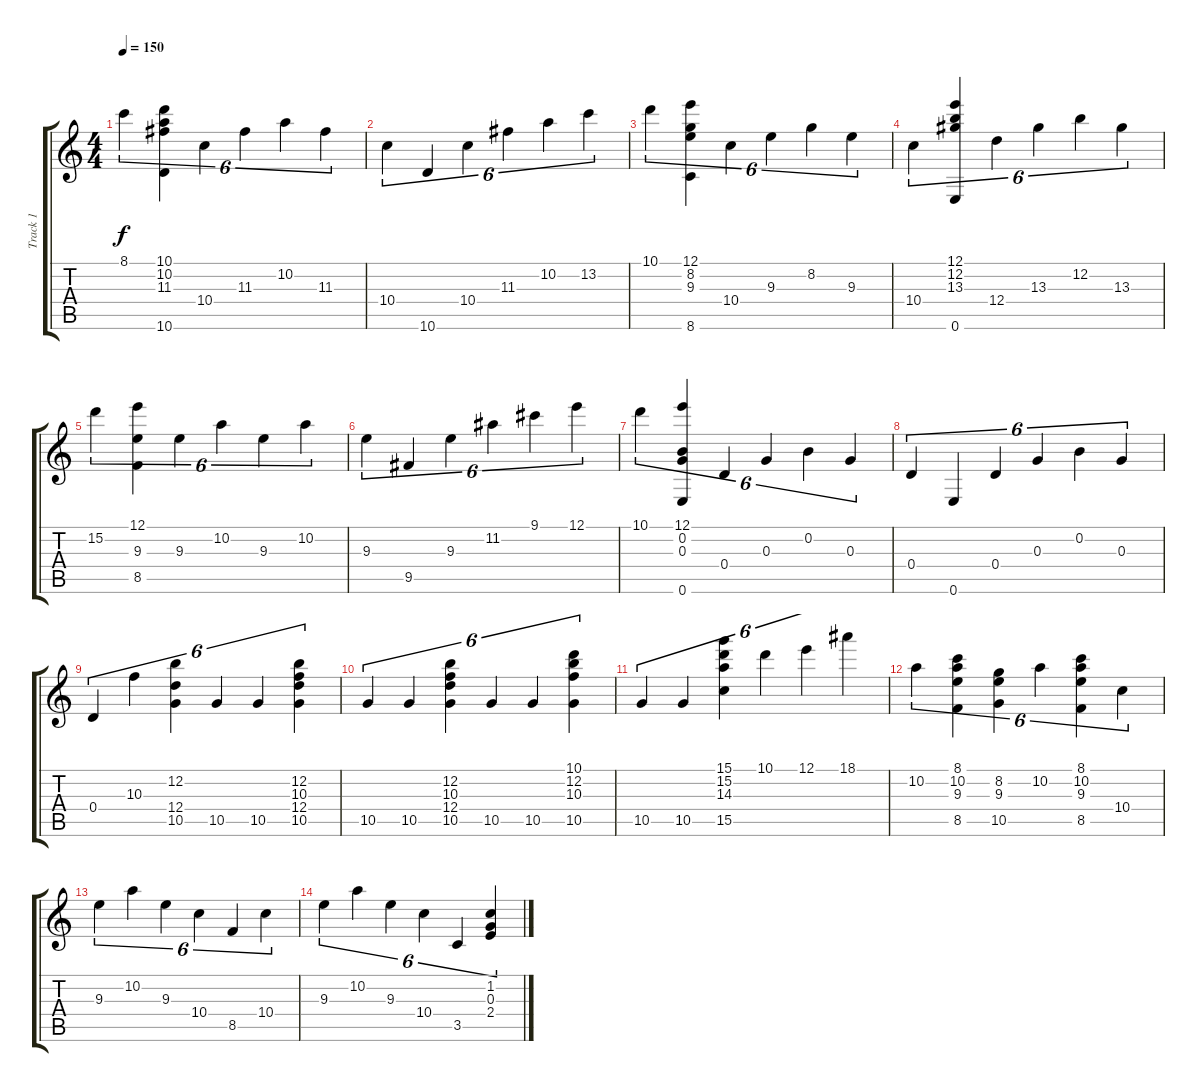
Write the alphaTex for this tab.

\track ("Track 1" "Track 1") {instrument acousticguitarsteel}
\staff {score tabs}
\tuning (E4 B3 G3 D3 A2 E2) {hide}
\ts (4 4)
\tempo 150
\clef g2
\ks c
8.1.4{tu (6 4) dy f} (10.1 10.2 11.3 10.6).4{tu (6 4)} 10.4.4{tu (6 4)} 11.3.4{tu (6 4)} 10.2.4{tu (6 4)} 11.3.4{tu (6 4)} |
10.4.4{tu (6 4)} 10.6.4{tu (6 4)} 10.4.4{tu (6 4)} 11.3.4{tu (6 4)} 10.2.4{tu (6 4)} 13.2.4{tu (6 4)} |
10.1.4{tu (6 4)} (12.1 8.2 9.3 8.6).4{tu (6 4)} 10.4.4{tu (6 4)} 9.3.4{tu (6 4)} 8.2.4{tu (6 4)} 9.3.4{tu (6 4)} |
10.4.4{tu (6 4)} (12.1 12.2 13.3 0.6).4{tu (6 4)} 12.4.4{tu (6 4)} 13.3.4{tu (6 4)} 12.2.4{tu (6 4)} 13.3.4{tu (6 4)} |
15.2.4{tu (6 4)} (12.1 9.3 8.5).4{tu (6 4)} 9.3.4{tu (6 4)} 10.2.4{tu (6 4)} 9.3.4{tu (6 4)} 10.2.4{tu (6 4)} |
9.3.4{tu (6 4)} 9.5.4{tu (6 4)} 9.3.4{tu (6 4)} 11.2.4{tu (6 4)} 9.1.4{tu (6 4)} 12.1.4{tu (6 4)} |
10.1.4{tu (6 4)} (12.1 0.2 0.3 0.6).4{tu (6 4)} 0.4.4{tu (6 4)} 0.3.4{tu (6 4)} 0.2.4{tu (6 4)} 0.3.4{tu (6 4)} |
0.4.4{tu (6 4)} 0.6.4{tu (6 4)} 0.4.4{tu (6 4)} 0.3.4{tu (6 4)} 0.2.4{tu (6 4)} 0.3.4{tu (6 4)} |
0.4.4{tu (6 4)} 10.3.4{tu (6 4)} (12.2 12.4 10.5).4{tu (6 4)} 10.5.4{tu (6 4)} 10.5.4{tu (6 4)} (12.2 10.3 12.4 10.5).4{tu (6 4)} |
10.5.4{tu (6 4)} 10.5.4{tu (6 4)} (12.2 10.3 12.4 10.5).4{tu (6 4)} 10.5.4{tu (6 4)} 10.5.4{tu (6 4)} (10.1 12.2 10.3 10.5).4{tu (6 4)} |
10.5.4{tu (6 4)} 10.5.4{tu (6 4)} (15.1 15.2 14.3 15.5).4{tu (6 4)} 10.1.4{tu (6 4)} 12.1.4{tu (6 4)} 18.1.4{tu (6 4)} |
10.2.4{tu (6 4)} (8.1 10.2 9.3 8.5).4{tu (6 4)} (8.2 9.3 10.5).4{tu (6 4)} 10.2.4{tu (6 4)} (8.1 10.2 9.3 8.5).4{tu (6 4)} 10.4.4{tu (6 4)} |
9.3.4{tu (6 4)} 10.2.4{tu (6 4)} 9.3.4{tu (6 4)} 10.4.4{tu (6 4)} 8.5.4{tu (6 4)} 10.4.4{tu (6 4)} |
9.3.4{tu (6 4)} 10.2.4{tu (6 4)} 9.3.4{tu (6 4)} 10.4.4{tu (6 4)} 3.5.4{tu (6 4)} (1.2 0.3 2.4).4{tu (6 4)}
